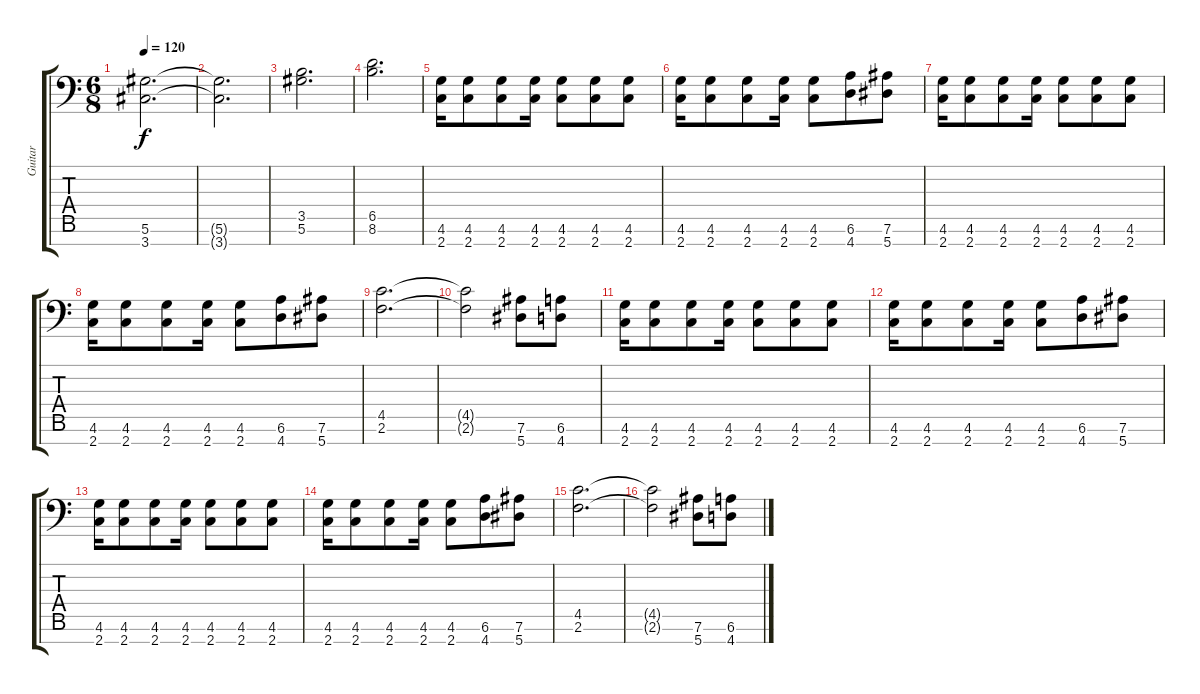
\track ("Guitar" "Guitar") {instrument distortionguitar}
\staff {score tabs}
\tuning (Eb4 Bb3 Gb3 Db3 Ab2 Eb2 Bb1) {hide}
\ts (6 8)
\tempo 120
\clef f4
\ks c
(5.6 3.7).2{d dy f} |
(5.6{t} 3.7{t}).2{d} |
(3.5 5.6).2{d} |
(6.5 8.6).2{d} |
(4.6 2.7).16 (4.6 2.7).8 (4.6 2.7).8 (4.6 2.7).16 (4.6 2.7).8 (4.6 2.7).8 (4.6 2.7).8 |
(4.6 2.7).16 (4.6 2.7).8 (4.6 2.7).8 (4.6 2.7).16 (4.6 2.7).8 (6.6 4.7).8 (7.6 5.7).8 |
(4.6 2.7).16 (4.6 2.7).8 (4.6 2.7).8 (4.6 2.7).16 (4.6 2.7).8 (4.6 2.7).8 (4.6 2.7).8 |
(4.6 2.7).16 (4.6 2.7).8 (4.6 2.7).8 (4.6 2.7).16 (4.6 2.7).8 (6.6 4.7).8 (7.6 5.7).8 |
(4.5 2.6).2{d} |
(4.5{t} 2.6{t}).2 (7.6 5.7).8 (6.6 4.7).8 |
(4.6 2.7).16 (4.6 2.7).8 (4.6 2.7).8 (4.6 2.7).16 (4.6 2.7).8 (4.6 2.7).8 (4.6 2.7).8 |
(4.6 2.7).16 (4.6 2.7).8 (4.6 2.7).8 (4.6 2.7).16 (4.6 2.7).8 (6.6 4.7).8 (7.6 5.7).8 |
(4.6 2.7).16 (4.6 2.7).8 (4.6 2.7).8 (4.6 2.7).16 (4.6 2.7).8 (4.6 2.7).8 (4.6 2.7).8 |
(4.6 2.7).16 (4.6 2.7).8 (4.6 2.7).8 (4.6 2.7).16 (4.6 2.7).8 (6.6 4.7).8 (7.6 5.7).8 |
(4.5 2.6).2{d} |
(4.5{t} 2.6{t}).2 (7.6 5.7).8 (6.6 4.7).8
